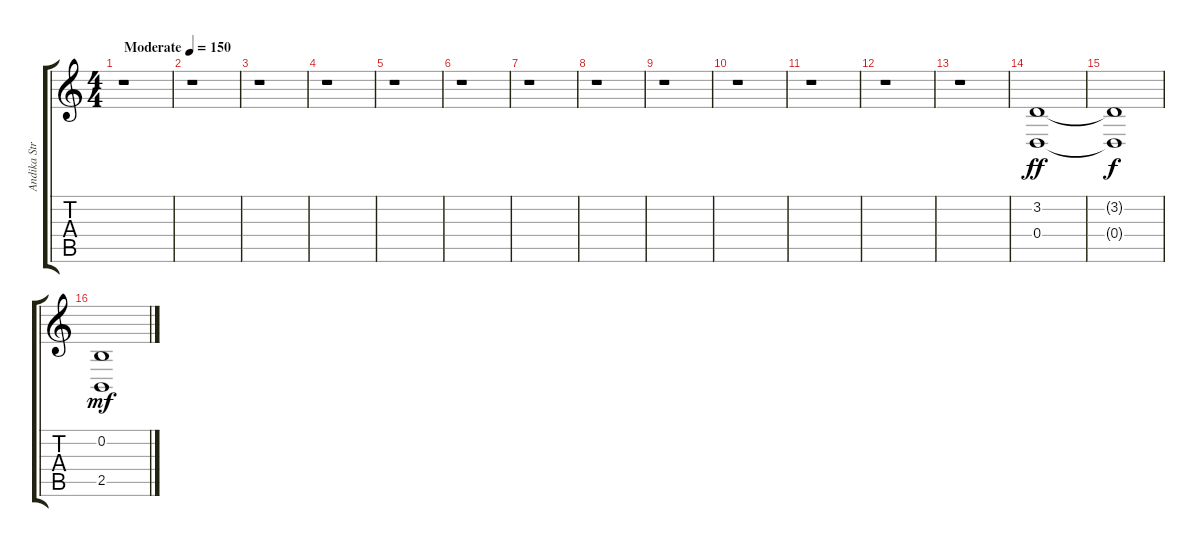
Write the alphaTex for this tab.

\track ("Andika String" "Andika Str") {instrument stringensemble1}
\staff {score tabs}
\tuning (E4 B3 G3 D3 A2 E2) {hide}
\ts (4 4)
\tempo (150 "Moderate")
\clef g2
\ks c
r.1{dy ff instrument stringensemble1} |
r.1 |
r.1 |
r.1 |
r.1 |
r.1 |
r.1 |
r.1 |
r.1 |
r.1 |
r.1 |
r.1 |
r.1 |
(3.2 0.4).1 |
(3.2{t} 0.4{t}).1{dy f} |
(0.2 2.5).1{dy mf}
